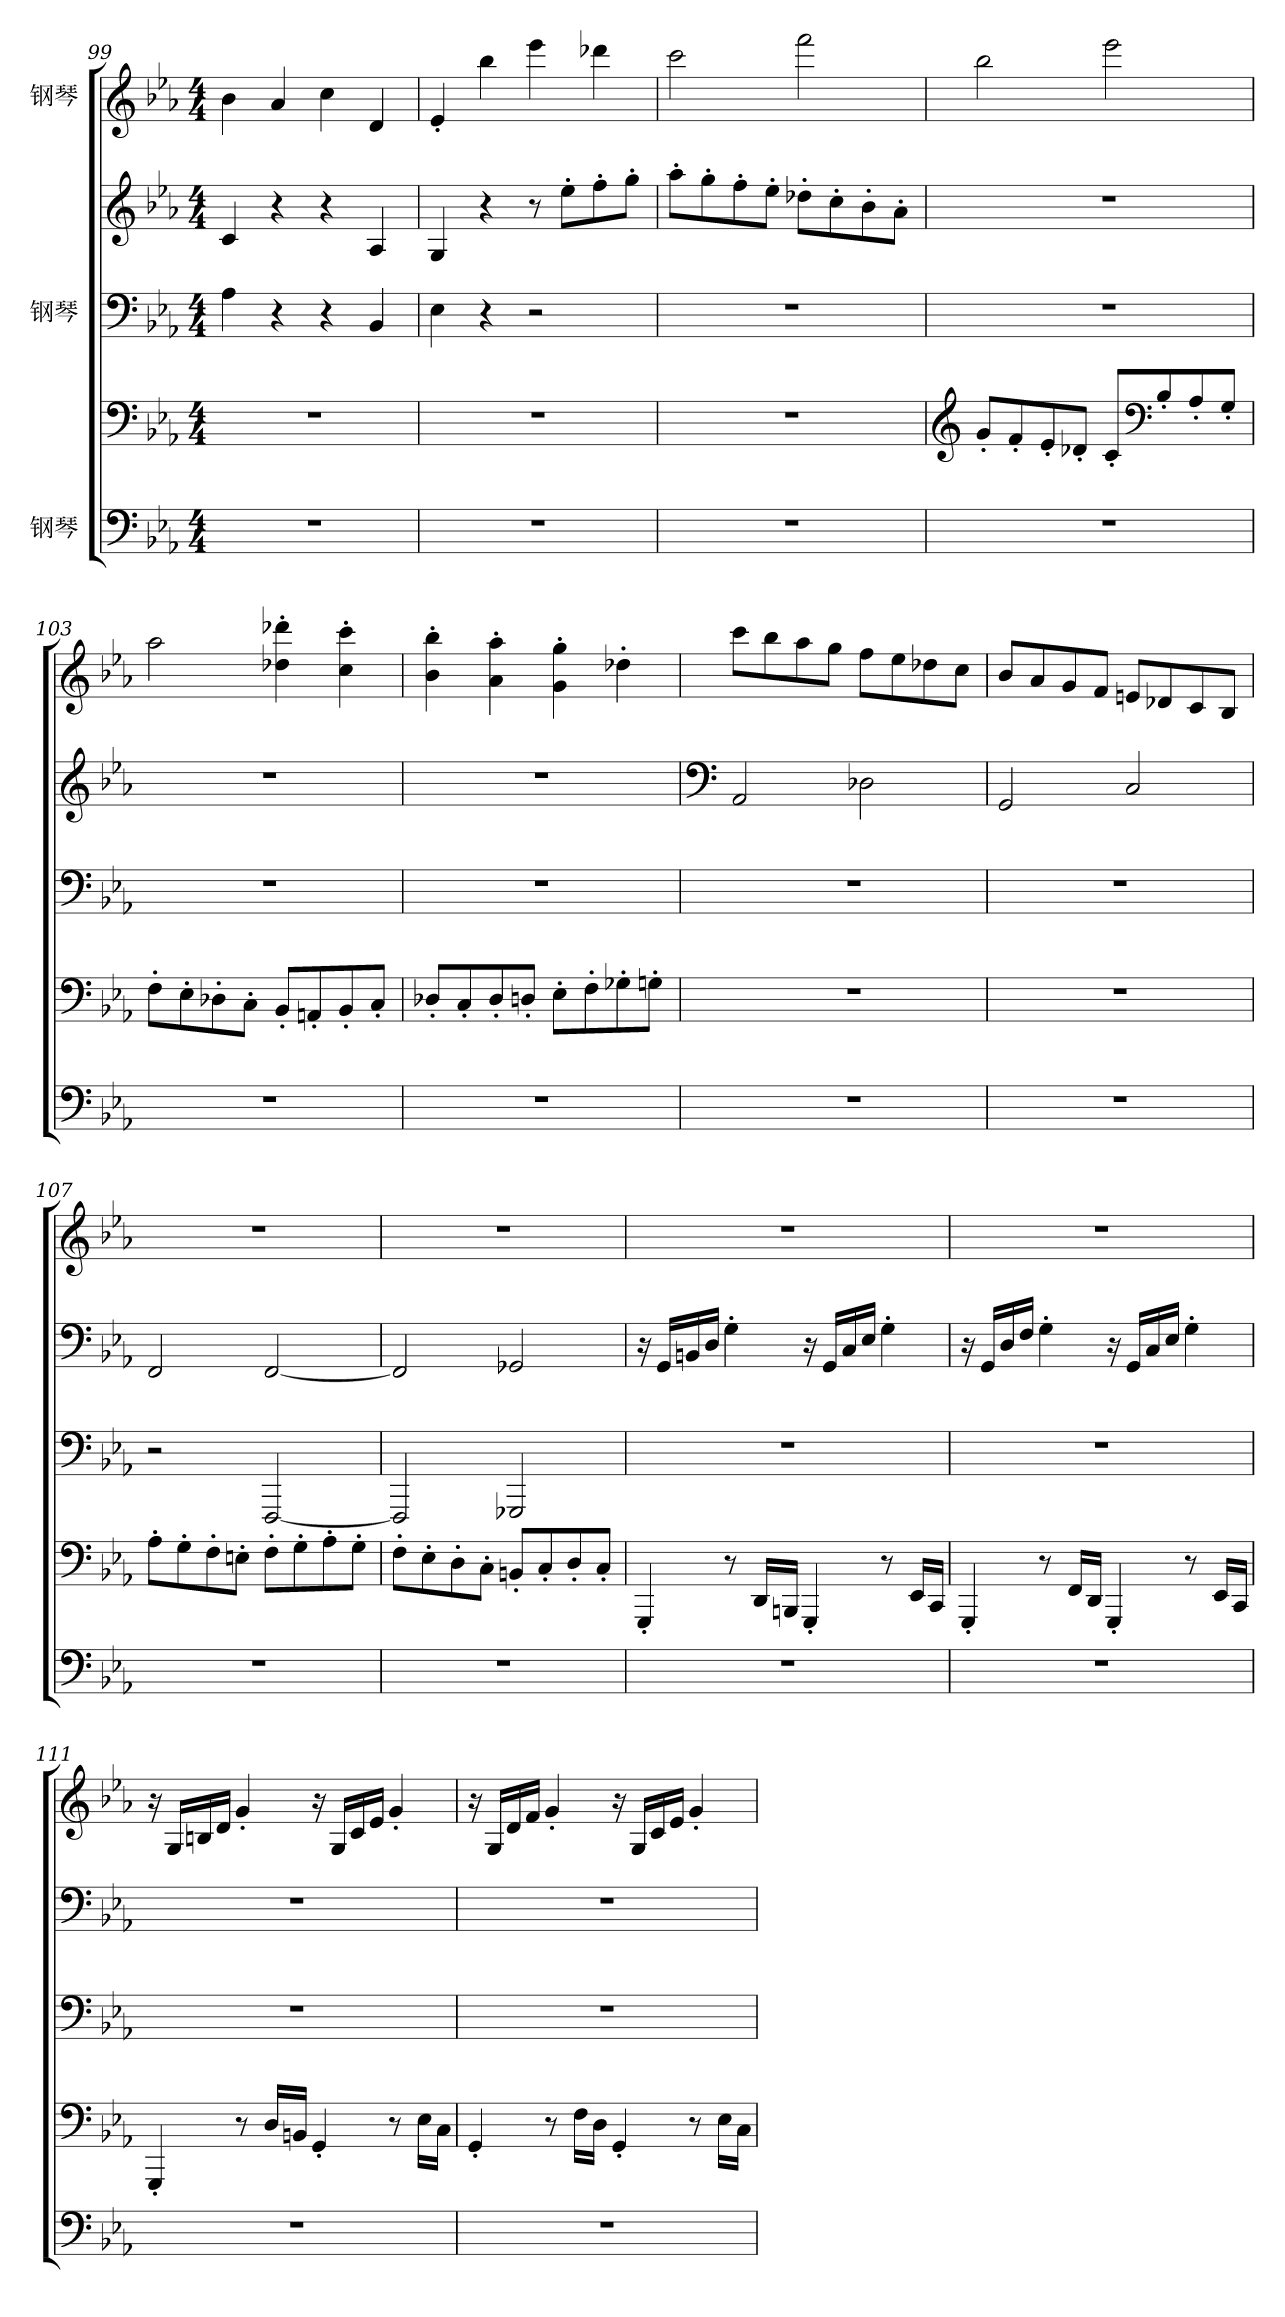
**kern	**kern	**kern	**kern	**kern
*part3	*part3	*part2	*part2	*part1
*staff5	*staff4	*staff3	*staff2	*staff1
*I"钢琴	*	*I"钢琴	*	*I"钢琴
!!LO:LB:g=z
*clefF4	*clefF4	*clefF4	*clefG2	*clefG2
*k[b-e-a-]	*k[b-e-a-]	*k[b-e-a-]	*k[b-e-a-]	*k[b-e-a-]
*M4/4	*M4/4	*M4/4	*M4/4	*M4/4
=99	=99	=99	=99	=99
1r	1r	4A-\	4c/	4b-\
.	.	4r	4r	4a-/
.	.	4r	4r	4cc\
.	.	4BB-/	4A-/	4d/
=100	=100	=100	=100	=100
*	*	*	*	*MM187
1r	1r	4E-\	4G/	4e-'/
.	.	4r	4r	4bb-\
.	.	2r	8r	4eee-\
.	.	.	8ee-'\L	.
.	.	.	8ff'\	4ddd-X\
.	.	.	8gg'\J	.
=101	=101	=101	=101	=101
*	*	*	*	*MM196
1r	1r	1r	8aa-'\L	2ccc\
.	.	.	8gg'\	.
.	.	.	8ff'\	.
.	.	.	8ee-'\J	.
.	.	.	8dd-X'\L	2fff\
.	.	.	8cc'\	.
.	.	.	8b-'\	.
.	.	.	8a-'\J	.
=102	=102	=102	=102	=102
*	*clefG2	*	*	*
1r	8g'/L	1r	1r	2bb-\
.	8f'/	.	.	.
.	8e-'/	.	.	.
.	8d-X'/J	.	.	.
.	8c'/L	.	.	2eee-\
*	*clefF4	*	*	*
.	8B-'/	.	.	.
.	8A-'/	.	.	.
.	8G'/J	.	.	.
!!LO:PB:g=z
=103	=103	=103	=103	=103
1r	8F'\L	1r	1r	2aa-\
.	8E-'\	.	.	.
.	8D-X'\	.	.	.
.	8C'\J	.	.	.
.	8BB-'/L	.	.	4dd-X\' 4ddd-X\'
.	8AAn'/	.	.	.
.	8BB-'/	.	.	4cc\' 4ccc\'
.	8C'/J	.	.	.
=104	=104	=104	=104	=104
1r	8D-X'/L	1r	1r	4b-\' 4bb-\'
.	8C'/	.	.	.
.	8D-'/	.	.	4a-\' 4aa-\'
.	8Dn'/J	.	.	.
.	8E-'\L	.	.	4g\' 4gg\'
.	8F'\	.	.	.
.	8G-X'\	.	.	4dd-X'\
.	8Gn'\J	.	.	.
=105	=105	=105	=105	=105
*	*	*	*clefF4	*
1r	1r	1r	2AA-/	8ccc\L
.	.	.	.	8bb-\
.	.	.	.	8aa-\
.	.	.	.	8gg\J
.	.	.	2D-X\	8ff\L
.	.	.	.	8ee-\
.	.	.	.	8dd-X\
.	.	.	.	8cc\J
=106	=106	=106	=106	=106
1r	1r	1r	2GG/	8b-/L
.	.	.	.	8a-/
.	.	.	.	8g/
.	.	.	.	8f/J
.	.	.	2C/	8en/L
.	.	.	.	8d-X/
.	.	.	.	8c/
.	.	.	.	8B-/J
!!LO:LB:g=z
=107	=107	=107	=107	=107
*	*	*	*	*MM193
1r	8A-'\L	2r	2FF/	1r
.	8G'\	.	.	.
.	8F'\	.	.	.
.	8En'\J	.	.	.
.	8F'\L	[2FFF/	[2FF/	.
.	8G'\	.	.	.
.	8A-'\	.	.	.
.	8G'\J	.	.	.
=108	=108	=108	=108	=108
1r	8F'\L	2FFF/]	2FF/]	1r
.	8E-'\	.	.	.
.	8D'\	.	.	.
.	8C'\J	.	.	.
.	8BBn'/L	2GGG-X/	2GG-X/	.
.	8C'/	.	.	.
.	8D'/	.	.	.
.	8C'/J	.	.	.
=109	=109	=109	=109	=109
*	*	*	*	*MM190
1r	4GGG'/	1r	16r	1r
.	.	.	16GG/LL	.
.	.	.	16BBn/	.
.	.	.	16D/JJ	.
.	8r	.	4G'\	.
.	16DD/LL	.	.	.
.	16BBBn/JJ	.	.	.
.	4GGG'/	.	16r	.
.	.	.	16GG/LL	.
.	.	.	16C/	.
.	.	.	16E-/JJ	.
.	8r	.	4G'\	.
.	16EE-/LL	.	.	.
.	16CC/JJ	.	.	.
!!LO:PB:g=z
=110	=110	=110	=110	=110
1r	4GGG'/	1r	16r	1r
.	.	.	16GG/LL	.
.	.	.	16D/	.
.	.	.	16F/JJ	.
.	8r	.	4G'\	.
.	16FF/LL	.	.	.
.	16DD/JJ	.	.	.
.	4GGG'/	.	16r	.
.	.	.	16GG/LL	.
.	.	.	16C/	.
.	.	.	16E-/JJ	.
.	8r	.	4G'\	.
.	16EE-/LL	.	.	.
.	16CC/JJ	.	.	.
=111	=111	=111	=111	=111
1r	4GGG'/	1r	1r	16r
.	.	.	.	16G/LL
.	.	.	.	16Bn/
.	.	.	.	16d/JJ
.	8r	.	.	4g'/
.	16D/LL	.	.	.
.	16BBn/JJ	.	.	.
.	4GG'/	.	.	16r
.	.	.	.	16G/LL
.	.	.	.	16c/
.	.	.	.	16e-/JJ
.	8r	.	.	4g'/
.	16E-\LL	.	.	.
.	16C\JJ	.	.	.
!!LO:LB:g=z
=112	=112	=112	=112	=112
1r	4GG'/	1r	1r	16r
.	.	.	.	16G/LL
.	.	.	.	16d/
.	.	.	.	16f/JJ
.	8r	.	.	4g'/
.	16F\LL	.	.	.
.	16D\JJ	.	.	.
.	4GG'/	.	.	16r
.	.	.	.	16G/LL
.	.	.	.	16c/
.	.	.	.	16e-/JJ
.	8r	.	.	4g'/
.	16E-\LL	.	.	.
.	16C\JJ	.	.	.
=	=	=	=	=
*-	*-	*-	*-	*-
